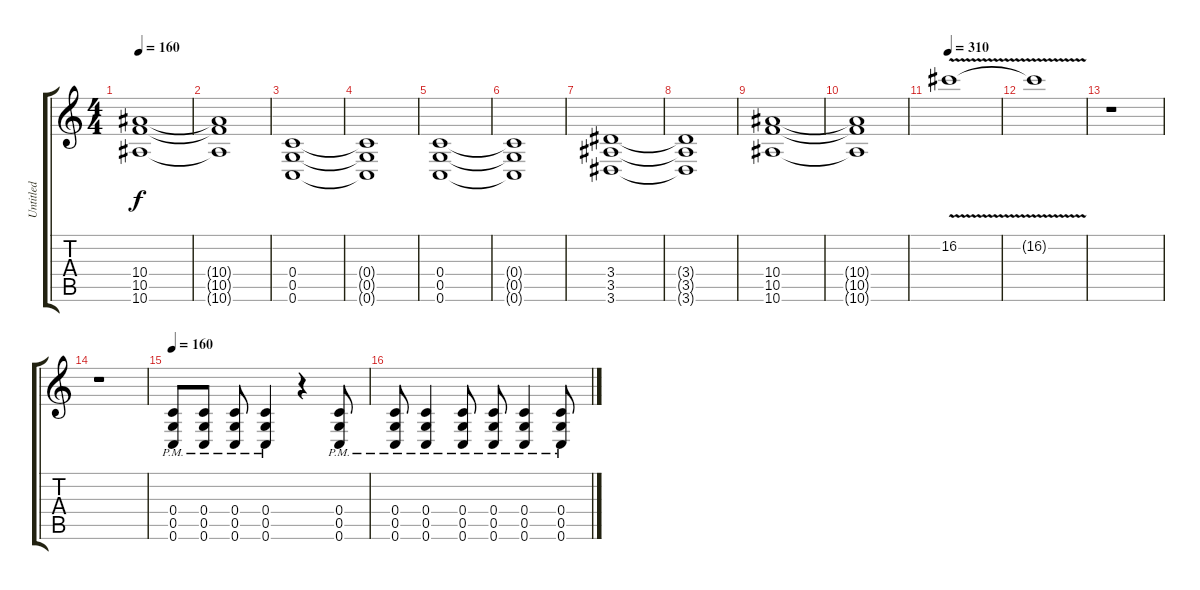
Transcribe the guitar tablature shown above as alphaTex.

\track ("Untitled" "Untitled") {instrument distortionguitar}
\staff {score tabs}
\tuning (D4 A3 F3 C3 G2 C2) {hide}
\ts (4 4)
\tempo 160
\clef g2
\ks c
(10.4 10.5 10.6).1{dy f} |
(10.4{t} 10.5{t} 10.6{t}).1 |
(0.4 0.5 0.6).1 |
(0.4{t} 0.5{t} 0.6{t}).1 |
(0.4 0.5 0.6).1 |
(0.4{t} 0.5{t} 0.6{t}).1 |
(3.4 3.5 3.6).1 |
(3.4{t} 3.5{t} 3.6{t}).1 |
(10.4 10.5 10.6).1 |
(10.4{t} 10.5{t} 10.6{t}).1 |
\tempo 310
16.2{v}.1 |
16.2{t}.1 |
r.1 |
r.1 |
\tempo 160
(0.4{pm} 0.5{pm} 0.6{pm}).8 (0.4{pm} 0.5{pm} 0.6{pm}).8 (0.4{pm} 0.5{pm} 0.6{pm}).8 (0.4{pm} 0.5{pm} 0.6{pm}).4 r.4 (0.4{pm} 0.5{pm} 0.6{pm}).8 |
(0.4{pm} 0.5{pm} 0.6{pm}).8 (0.4{pm} 0.5{pm} 0.6{pm}).4 (0.4{pm} 0.5{pm} 0.6{pm}).8 (0.4{pm} 0.5{pm} 0.6{pm}).8 (0.4{pm} 0.5{pm} 0.6{pm}).4 (0.4{pm} 0.5{pm} 0.6{pm}).8
